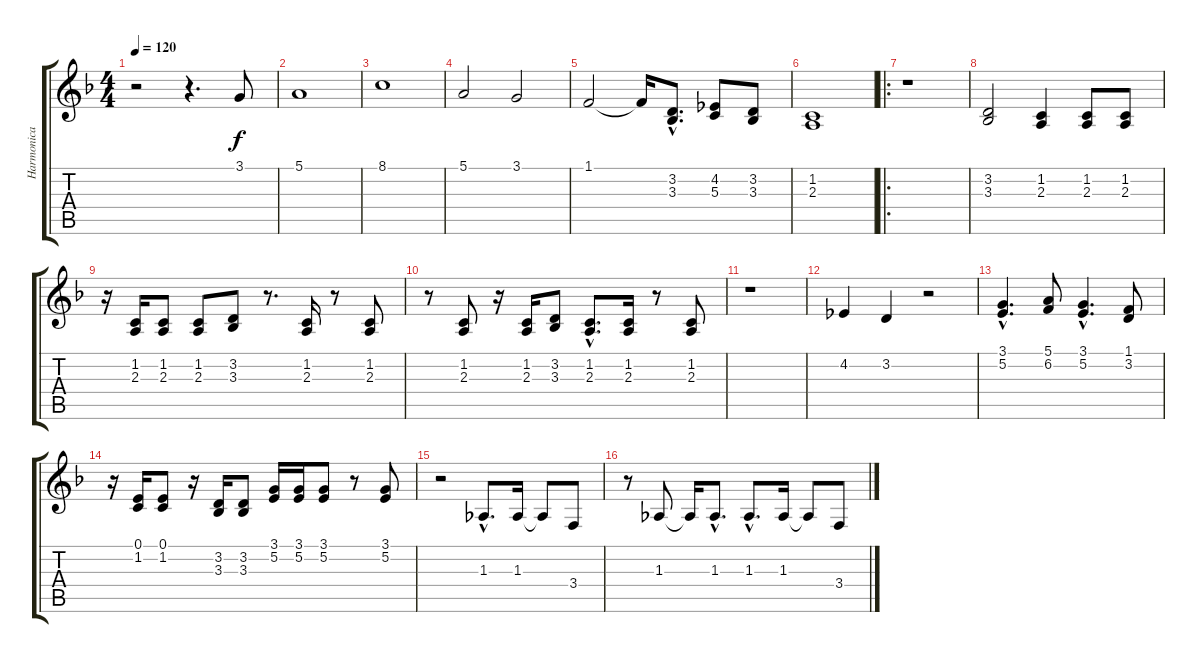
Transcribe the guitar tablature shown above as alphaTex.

\track ("Harmonica" "Harmonica") {instrument harmonica}
\staff {score tabs}
\tuning (E4 B3 G3 D3 A2 E2) {hide}
\ts (4 4)
\tempo 120
\clef g2
\ks f
r.2{dy f instrument harmonica} r.4{d} 3.1.8 |
5.1.1 |
8.1.1 |
5.1.2 3.1.2 |
1.1.2 1.1{t}.16 (3.2{hac} 3.3{hac}).8{d} (4.2 5.3).8 (3.2 3.3).8 |
(1.2 2.3).1 |
\ro
r.1 |
(3.2 3.3).2 (1.2 2.3).4 (1.2 2.3).8 (1.2 2.3).8 |
r.16 (1.2 2.3).16 (1.2 2.3).8 (1.2 2.3).8 (3.2 3.3).8 r.8{d} (1.2 2.3).16 r.8 (1.2 2.3).8 |
r.8 (1.2 2.3).8 r.16 (1.2 2.3).16 (3.2 3.3).8 (1.2{hac} 2.3{hac}).8{d} (1.2 2.3).16 r.8 (1.2 2.3).8 |
r.1 |
4.2.4 3.2.4 r.2 |
(3.1{hac} 5.2{hac}).4{d} (5.1 6.2).8 (3.1{hac} 5.2{hac}).4{d} (1.1 3.2).8 |
r.16 (0.1 1.2).16 (0.1 1.2).8 r.16 (3.2 3.3).16 (3.2 3.3).8 (3.1 5.2).16 (3.1 5.2).16 (3.1 5.2).8 r.8 (3.1 5.2).8 |
r.2 1.3{hac}.8{d} 1.3.16 1.3{t}.8 3.4.8 |
r.8 1.3.8 1.3{t}.16 1.3{hac}.8{d} 1.3{hac}.8{d} 1.3.16 1.3{t}.8 3.4.8
